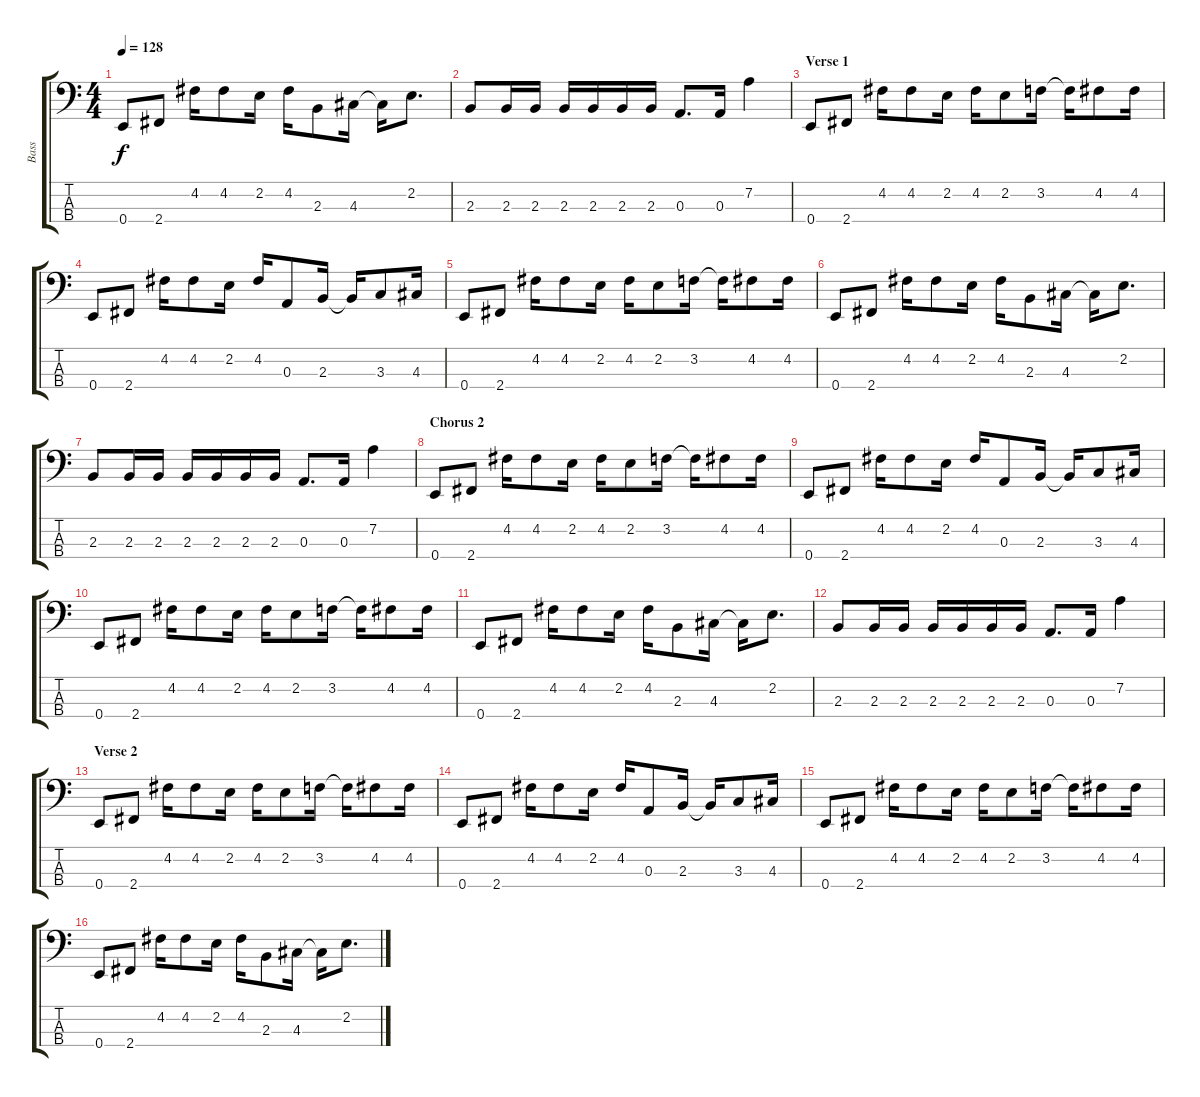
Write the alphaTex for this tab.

\track ("Bass" "Bass") {instrument electricbassfinger}
\staff {score tabs}
\tuning (G2 D2 A1 E1) {hide}
\ts (4 4)
\tempo 128
\clef f4
\ks c
0.4.8{dy f} 2.4.8 4.2.16 4.2.8 2.2.16 4.2.16 2.3.8 4.3.16 4.3{t}.16 2.2.8{d} |
2.3.8 2.3.16 2.3.16 2.3.16 2.3.16 2.3.16 2.3.16 0.3.8{d} 0.3.16 7.2.4 |
\section ("" "Verse 1")
0.4.8 2.4.8 4.2.16 4.2.8 2.2.16 4.2.16 2.2.8 3.2.16 3.2{t}.16 4.2.8 4.2.16 |
0.4.8 2.4.8 4.2.16 4.2.8 2.2.16 4.2.16 0.3.8 2.3.16 2.3{t}.16 3.3.8 4.3.16 |
0.4.8 2.4.8 4.2.16 4.2.8 2.2.16 4.2.16 2.2.8 3.2.16 3.2{t}.16 4.2.8 4.2.16 |
0.4.8 2.4.8 4.2.16 4.2.8 2.2.16 4.2.16 2.3.8 4.3.16 4.3{t}.16 2.2.8{d} |
2.3.8 2.3.16 2.3.16 2.3.16 2.3.16 2.3.16 2.3.16 0.3.8{d} 0.3.16 7.2.4 |
\section ("" "Chorus 2")
0.4.8 2.4.8 4.2.16 4.2.8 2.2.16 4.2.16 2.2.8 3.2.16 3.2{t}.16 4.2.8 4.2.16 |
0.4.8 2.4.8 4.2.16 4.2.8 2.2.16 4.2.16 0.3.8 2.3.16 2.3{t}.16 3.3.8 4.3.16 |
0.4.8 2.4.8 4.2.16 4.2.8 2.2.16 4.2.16 2.2.8 3.2.16 3.2{t}.16 4.2.8 4.2.16 |
0.4.8 2.4.8 4.2.16 4.2.8 2.2.16 4.2.16 2.3.8 4.3.16 4.3{t}.16 2.2.8{d} |
2.3.8 2.3.16 2.3.16 2.3.16 2.3.16 2.3.16 2.3.16 0.3.8{d} 0.3.16 7.2.4 |
\section ("" "Verse 2")
0.4.8 2.4.8 4.2.16 4.2.8 2.2.16 4.2.16 2.2.8 3.2.16 3.2{t}.16 4.2.8 4.2.16 |
0.4.8 2.4.8 4.2.16 4.2.8 2.2.16 4.2.16 0.3.8 2.3.16 2.3{t}.16 3.3.8 4.3.16 |
0.4.8 2.4.8 4.2.16 4.2.8 2.2.16 4.2.16 2.2.8 3.2.16 3.2{t}.16 4.2.8 4.2.16 |
0.4.8 2.4.8 4.2.16 4.2.8 2.2.16 4.2.16 2.3.8 4.3.16 4.3{t}.16 2.2.8{d}
